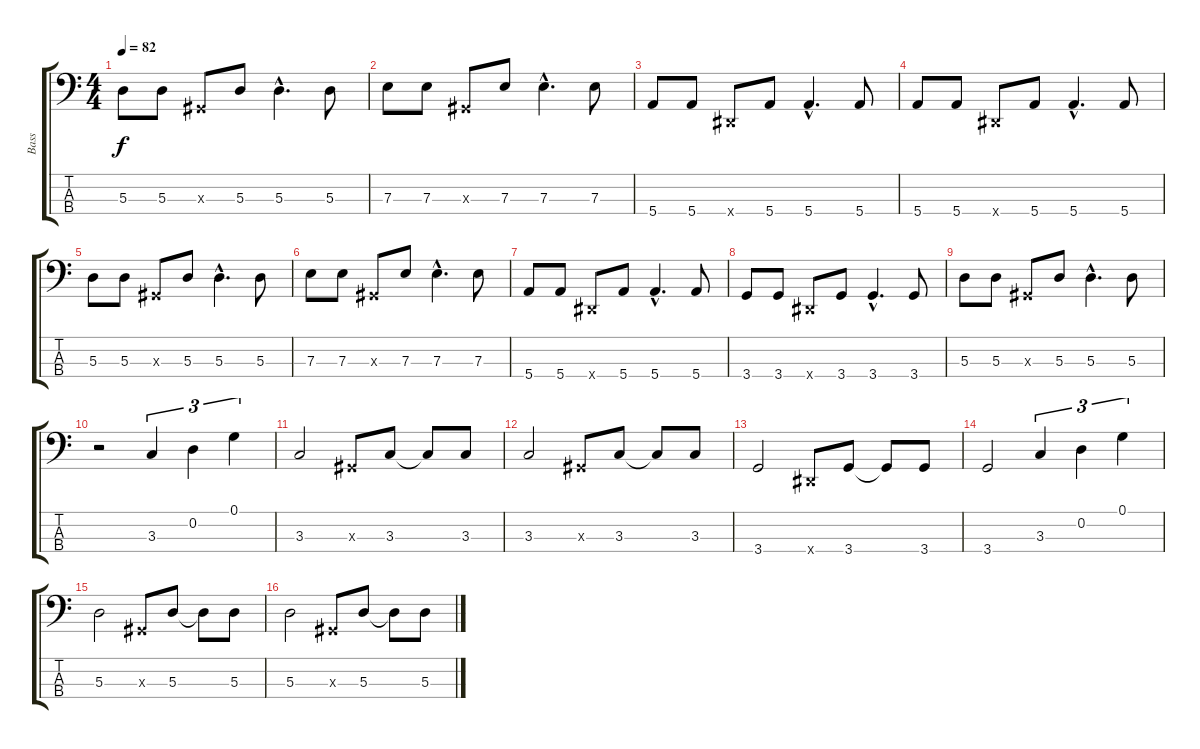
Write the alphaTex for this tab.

\track ("Bass " "Bass ") {instrument electricbassfinger}
\staff {score tabs}
\tuning (G2 D2 A1 E1) {hide}
\ts (4 4)
\tempo 82
\clef f4
\ks c
5.3.8{dy f} 5.3.8 -1.3{x}.8 5.3.8 5.3{hac}.4{d} 5.3.8 |
7.3.8 7.3.8 -1.3{x}.8 7.3.8 7.3{hac}.4{d} 7.3.8 |
5.4.8 5.4.8 -1.4{x}.8 5.4.8 5.4{hac}.4{d} 5.4.8 |
5.4.8 5.4.8 -1.4{x}.8 5.4.8 5.4{hac}.4{d} 5.4.8 |
5.3.8 5.3.8 -1.3{x}.8 5.3.8 5.3{hac}.4{d} 5.3.8 |
7.3.8 7.3.8 -1.3{x}.8 7.3.8 7.3{hac}.4{d} 7.3.8 |
5.4.8 5.4.8 -1.4{x}.8 5.4.8 5.4{hac}.4{d} 5.4.8 |
3.4.8 3.4.8 -1.4{x}.8 3.4.8 3.4{hac}.4{d} 3.4.8 |
5.3.8 5.3.8 -1.3{x}.8 5.3.8 5.3{hac}.4{d} 5.3.8 |
r.2 3.3.4{tu (3 2)} 0.2.4{tu (3 2)} 0.1.4{tu (3 2)} |
3.3.2 -1.3{x}.8 3.3.8 3.3{t}.8 3.3.8 |
3.3.2 -1.3{x}.8 3.3.8 3.3{t}.8 3.3.8 |
3.4.2 -1.4{x}.8 3.4.8 3.4{t}.8 3.4.8 |
3.4.2 3.3.4{tu (3 2)} 0.2.4{tu (3 2)} 0.1.4{tu (3 2)} |
5.3.2 -1.3{x}.8 5.3.8 5.3{t}.8 5.3.8 |
5.3.2 -1.3{x}.8 5.3.8 5.3{t}.8 5.3.8
